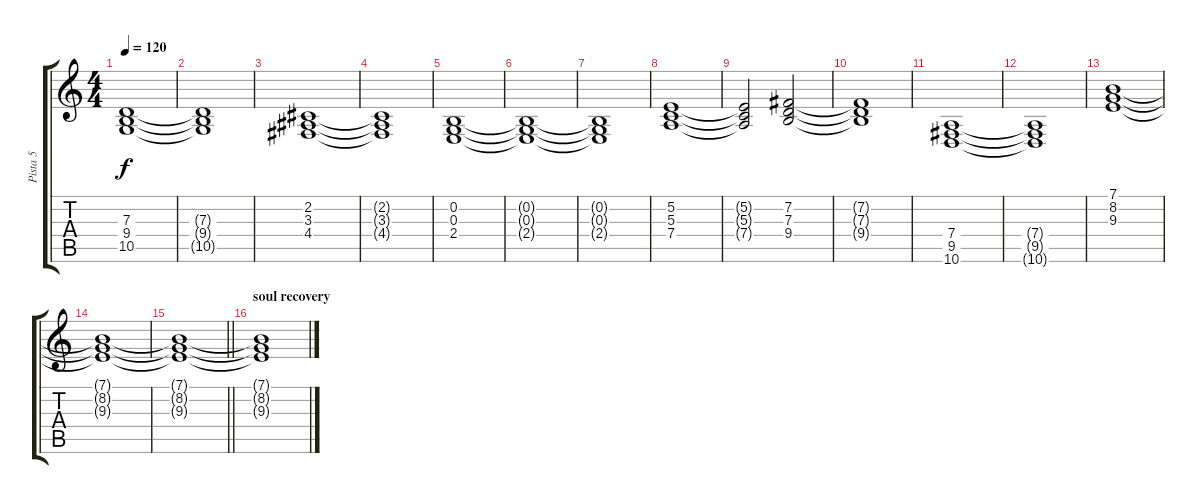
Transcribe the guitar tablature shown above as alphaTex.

\track ("Pista 5" "Pista 5") {instrument stringensemble2}
\staff {score tabs}
\tuning (E4 B3 G3 D3 A2 E2) {hide}
\ts (4 4)
\tempo 120
\clef g2
\ks c
(7.3 9.4 10.5).1{dy f} |
(7.3{t} 9.4{t} 10.5{t}).1 |
(2.2 3.3 4.4).1 |
(2.2{t} 3.3{t} 4.4{t}).1 |
(0.2 0.3 2.4).1 |
(0.2{t} 0.3{t} 2.4{t}).1 |
(0.2{t} 0.3{t} 2.4{t}).1 |
(5.2 5.3 7.4).1 |
(5.2{t} 5.3{t} 7.4{t}).2 (7.2 7.3 9.4).2 |
(7.2{t} 7.3{t} 9.4{t}).1 |
(7.4 9.5 10.6).1 |
(7.4{t} 9.5{t} 10.6{t}).1 |
(7.1 8.2 9.3).1 |
(7.1{t} 8.2{t} 9.3{t}).1 |
\barLineRight lightlight
(7.1{t} 8.2{t} 9.3{t}).1 |
\section ("" "soul recovery")
(7.1{t} 8.2{t} 9.3{t}).1
